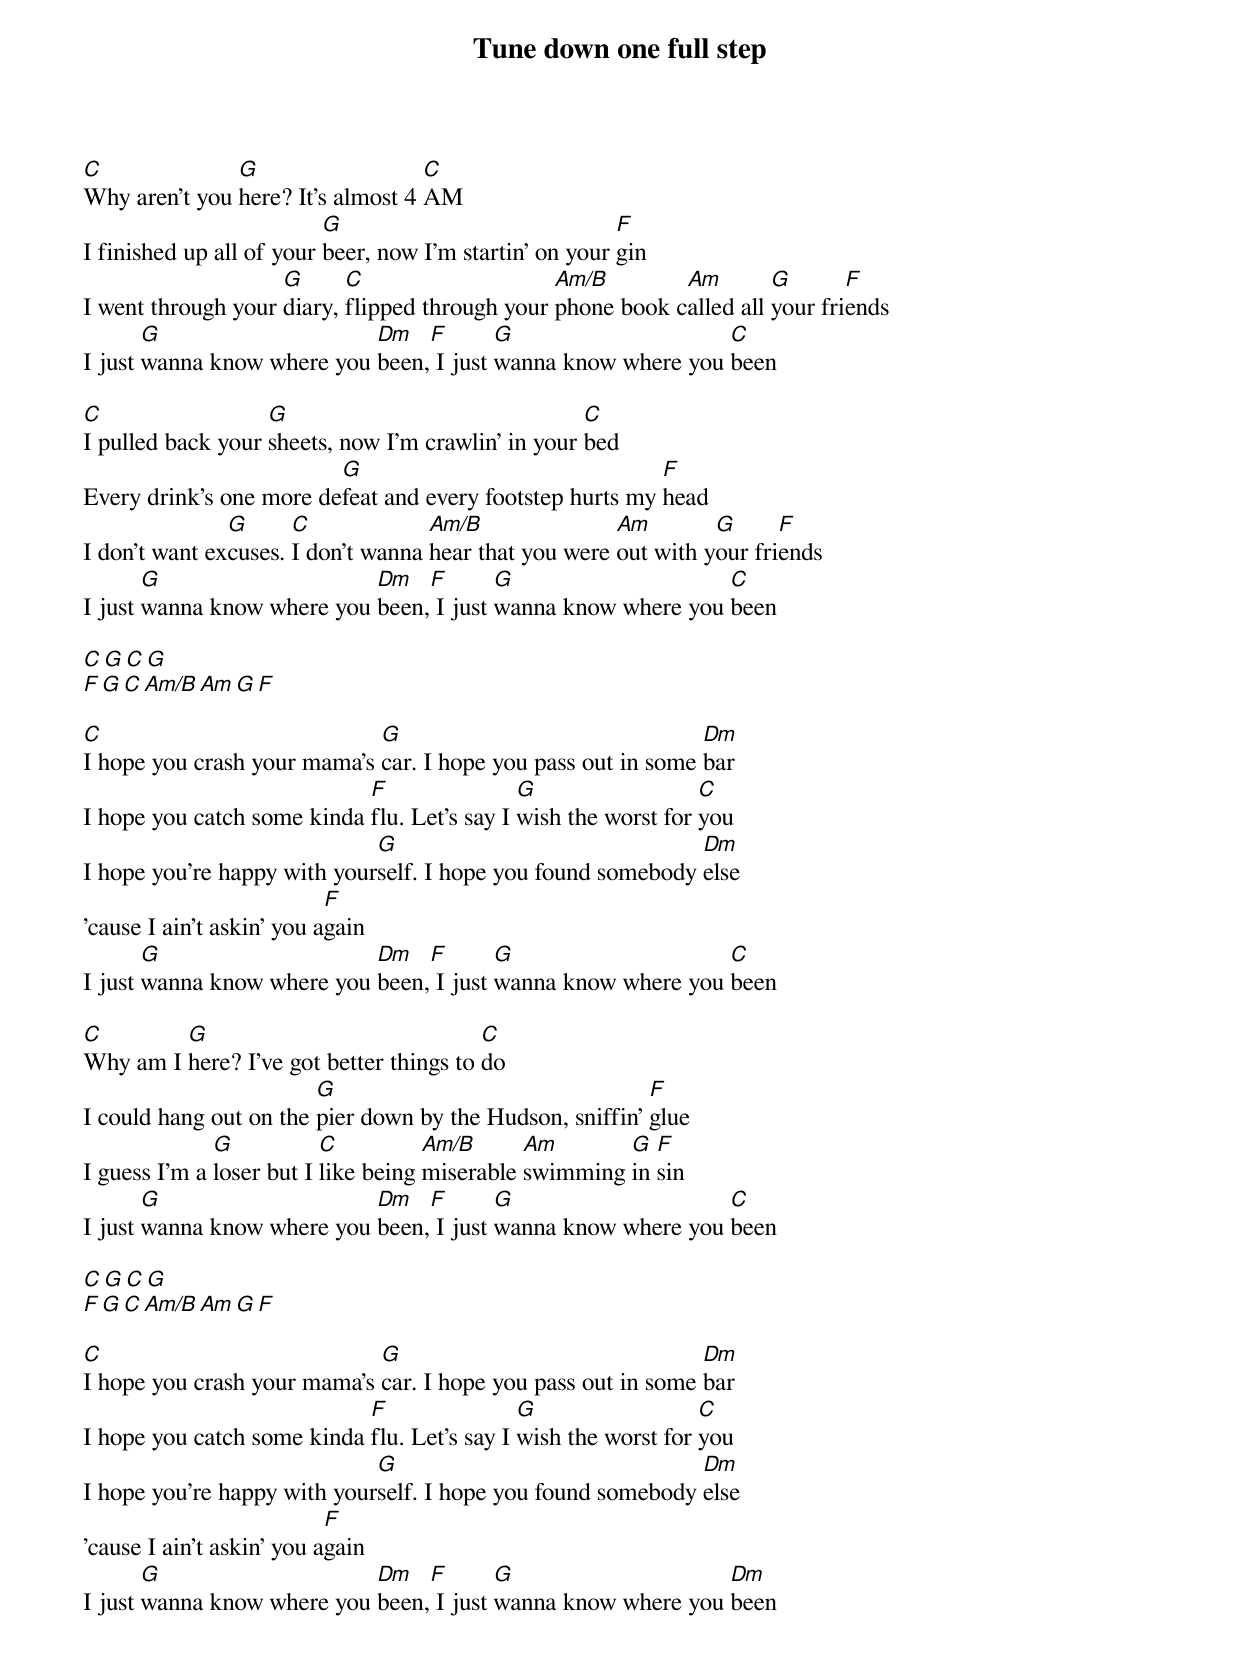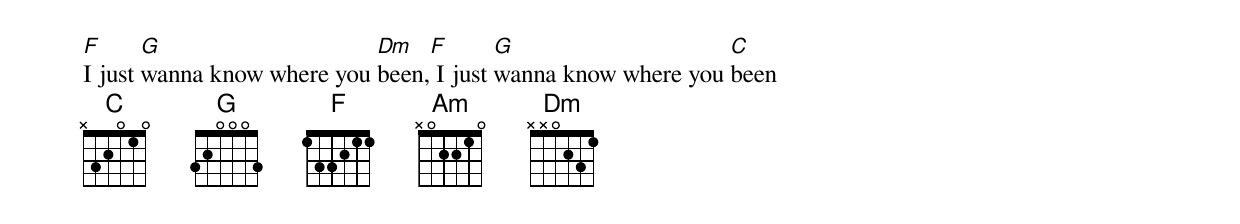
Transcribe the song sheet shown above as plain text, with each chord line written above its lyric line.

Tune down one full step

C              G                   C
Why aren't you here? It's almost 4 AM
                          G                              F
I finished up all of your beer, now I'm startin' on your gin
                    G      C                    Am/B        Am        G       F
I went through your diary, flipped through your phone book called all your friends
       G                    Dm   F       G                    C
I just wanna know where you been, I just wanna know where you been

C                  G                                C
I pulled back your sheets, now I'm crawlin' in your bed
                         G                                F
Every drink's one more defeat and every footstep hurts my head
               G      C             Am/B               Am        G      F
I don't want excuses. I don't wanna hear that you were out with your friends
       G                    Dm   F       G                    C
I just wanna know where you been, I just wanna know where you been

C  G  C  G
F  G  C  Am/B  Am  G  F

C                            G                                Dm
I hope you crash your mama's car. I hope you pass out in some bar
                            F                G                  C
I hope you catch some kinda flu. Let's say I wish the worst for you
                             G                               Dm
I hope you're happy with yourself. I hope you found somebody else
                           F
'cause I ain't askin' you again
       G                    Dm   F       G                    C
I just wanna know where you been, I just wanna know where you been

C        G                               C
Why am I here? I've got better things to do
                        G                                 F
I could hang out on the pier down by the Hudson, sniffin' glue
              G           C          Am/B      Am       G  F
I guess I'm a loser but I like being miserable swimming in sin
       G                    Dm   F       G                    C
I just wanna know where you been, I just wanna know where you been

C  G  C  G
F  G  C  Am/B  Am  G  F

C                            G                                Dm
I hope you crash your mama's car. I hope you pass out in some bar
                            F                G                  C
I hope you catch some kinda flu. Let's say I wish the worst for you
                             G                               Dm
I hope you're happy with yourself. I hope you found somebody else
                           F
'cause I ain't askin' you again
       G                    Dm   F       G                    Dm
I just wanna know where you been, I just wanna know where you been
F      G                    Dm   F       G                    C
I just wanna know where you been, I just wanna know where you been
